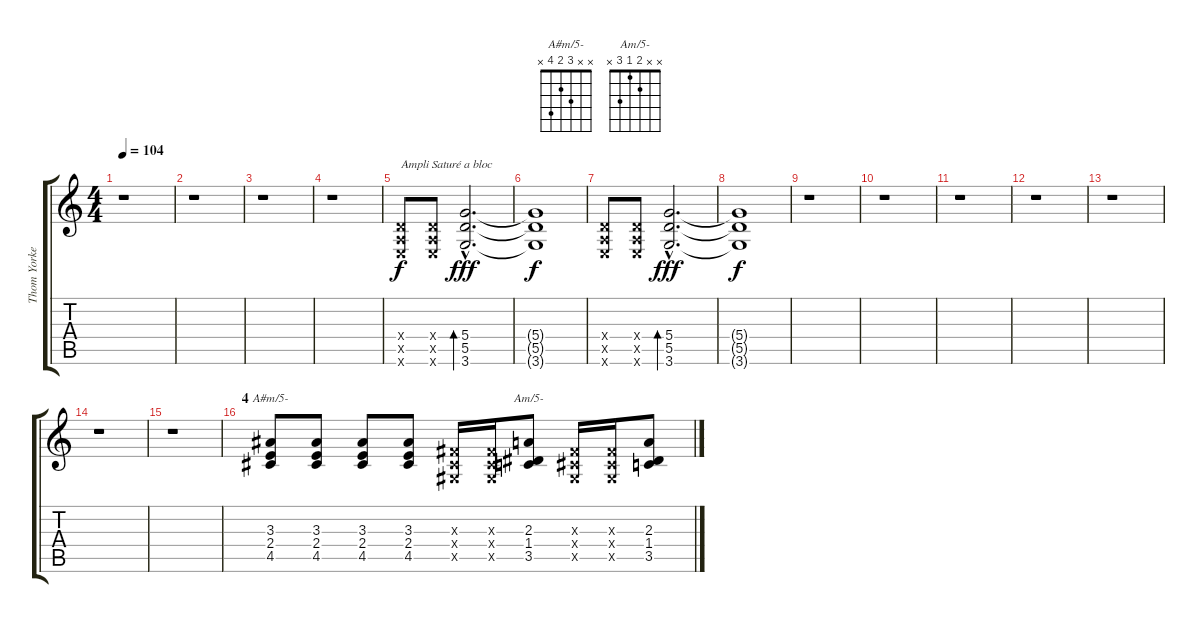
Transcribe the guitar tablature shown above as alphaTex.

\track ("Thom Yorke" "Thom Yorke") {instrument overdrivenguitar}
\staff {score tabs}
\tuning (E4 B3 G3 D3 A2 E2) {hide}
\chord ("A#m/5-" x x 3 2 4 x)
\chord ("Am/5-" x x 2 1 3 x)
\ts (4 4)
\tempo 104
\clef g2
\ks c
r.1{dy f} |
r.1 |
r.1 |
r.1{volume 14 balance 8 instrument lead2sawtooth} |
(0.4{x} 0.5{x} 0.6{x}).8{txt "Ampli Saturé a bloc"} (0.4{x} 0.5{x} 0.6{x}).8 (5.4{hac} 5.5{hac} 3.6{hac}).2{d bd 240 dy fff} |
(5.4{t} 5.5{t} 3.6{t}).1{dy f} |
(0.4{x} 0.5{x} 0.6{x}).8 (0.4{x} 0.5{x} 0.6{x}).8 (5.4{hac} 5.5{hac} 3.6{hac}).2{d bd 240 dy fff} |
(5.4{t} 5.5{t} 3.6{t}).1{dy f} |
r.1 |
r.1 |
r.1 |
r.1 |
r.1 |
r.1 |
r.1{volume 8 balance 0 instrument overdrivenguitar} |
\section ("" "4")
(3.3 2.4 4.5).8{ch "A#m/5-"} (3.3 2.4 4.5).8 (3.3 2.4 4.5).8 (3.3 2.4 4.5).8 (-1.3{x} -1.4{x} -1.5{x}).16 (-1.3{x} -1.4{x} -1.5{x}).16 (2.3 1.4 3.5).8{ch "Am/5-"} (-1.3{x} -1.4{x} -1.5{x}).16 (-1.3{x} -1.4{x} -1.5{x}).16 (2.3 1.4 3.5).8
